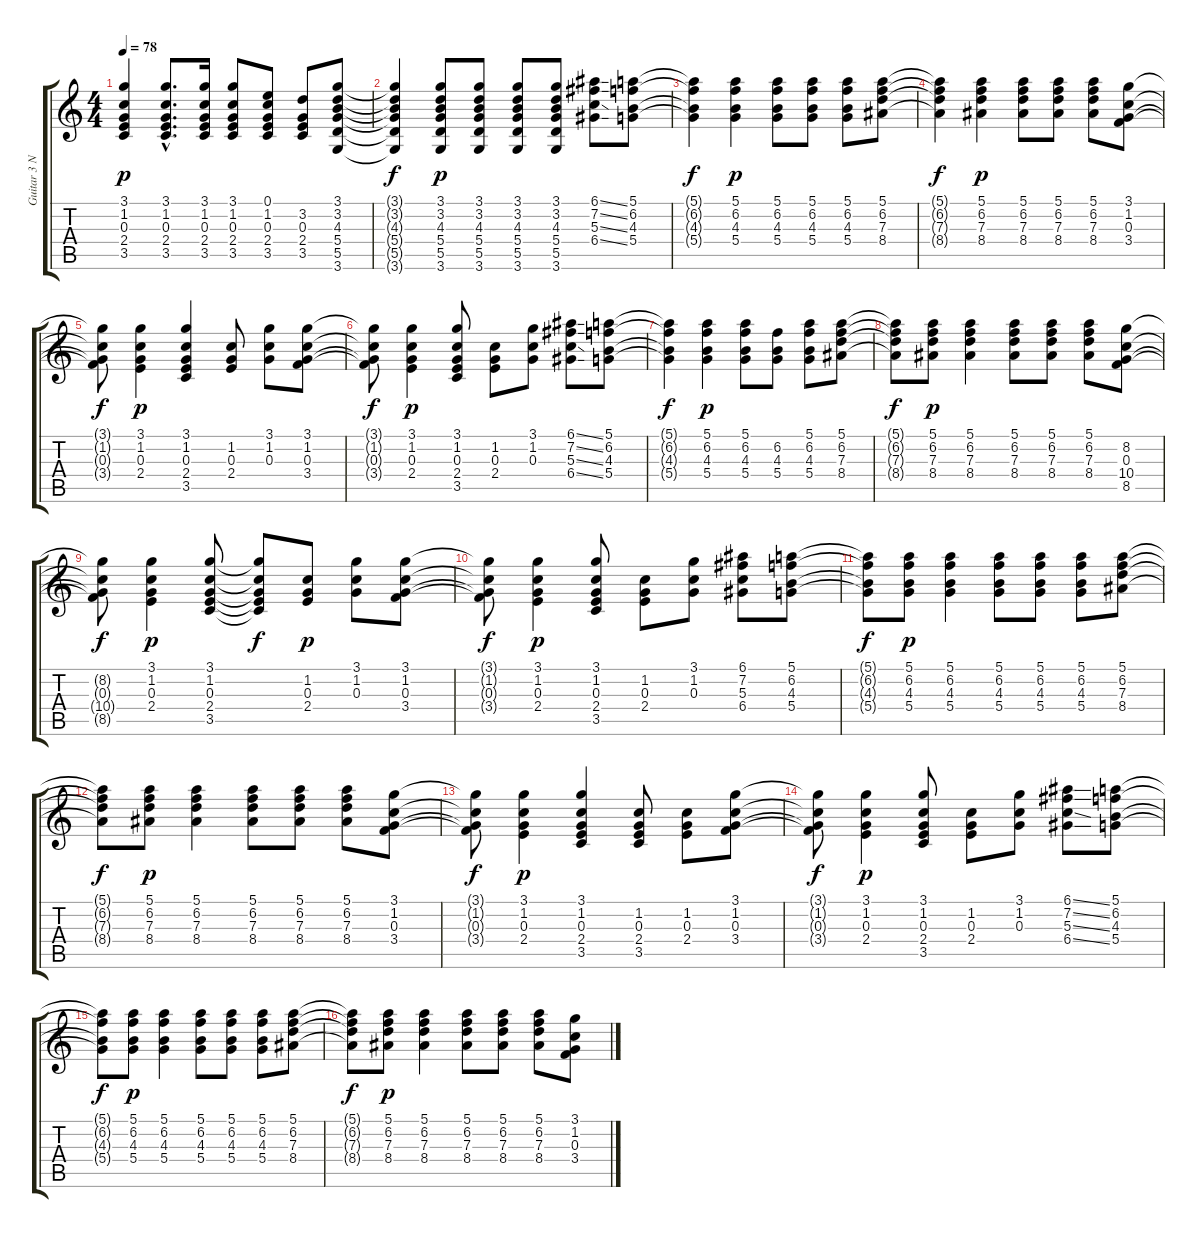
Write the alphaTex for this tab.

\track ("Guitar 3 Nylon Acoustic." "Guitar 3 N") {instrument acousticguitarnylon}
\staff {score tabs}
\tuning (E4 B3 G3 D3 A2 E2) {hide}
\ts (4 4)
\tempo 78
\clef g2
\ks c
(3.1 1.2 0.3 2.4 3.5).4{dy p} (3.1{hac} 1.2{hac} 0.3{hac} 2.4{hac} 3.5{hac}).8{d} (3.1 1.2 0.3 2.4 3.5).16 (3.1 1.2 0.3 2.4 3.5).8 (0.1 1.2 0.3 2.4 3.5).8 (3.2 0.3 2.4 3.5).8 (3.1 3.2 4.3 5.4 5.5 3.6).8 |
(3.1{t} 3.2{t} 4.3{t} 5.4{t} 5.5{t} 3.6{t}).4{dy f} (3.1 3.2 4.3 5.4 5.5 3.6).8{dy p} (3.1 3.2 4.3 5.4 5.5 3.6).8 (3.1 3.2 4.3 5.4 5.5 3.6).8 (3.1 3.2 4.3 5.4 5.5 3.6).8 (6.1{ss} 7.2{ss} 5.3{ss} 6.4{ss}).8 (5.1 6.2 4.3 5.4).8 |
(5.1{t} 6.2{t} 4.3{t} 5.4{t}).4{dy f} (5.1 6.2 4.3 5.4).4{dy p} (5.1 6.2 4.3 5.4).8 (5.1 6.2 4.3 5.4).8 (5.1 6.2 4.3 5.4).8 (5.1 6.2 7.3 8.4).8 |
(5.1{t} 6.2{t} 7.3{t} 8.4{t}).4{dy f} (5.1 6.2 7.3 8.4).4{dy p} (5.1 6.2 7.3 8.4).8 (5.1 6.2 7.3 8.4).8 (5.1 6.2 7.3 8.4).8 (3.1 1.2 0.3 3.4).8 |
(3.1{t} 1.2{t} 0.3{t} 3.4{t}).8{dy f} (3.1 1.2 0.3 2.4).4{dy p} (3.1 1.2 0.3 2.4 3.5).4 (1.2 0.3 2.4).8 (3.1 1.2 0.3).8 (3.1 1.2 0.3 3.4).8 |
(3.1{t} 1.2{t} 0.3{t} 3.4{t}).8{dy f} (3.1 1.2 0.3 2.4).4{dy p} (3.1 1.2 0.3 2.4 3.5).8 (1.2 0.3 2.4).8 (3.1 1.2 0.3).8 (6.1{ss} 7.2{ss} 5.3{ss} 6.4{ss}).8 (5.1 6.2 4.3 5.4).8 |
(5.1{t} 6.2{t} 4.3{t} 5.4{t}).4{dy f} (5.1 6.2 4.3 5.4).4{dy p} (5.1 6.2 4.3 5.4).8 (6.2 4.3 5.4).8 (5.1 6.2 4.3 5.4).8 (5.1 6.2 7.3 8.4).8 |
(5.1{t} 6.2{t} 7.3{t} 8.4{t}).8{dy f} (5.1 6.2 7.3 8.4).8{dy p} (5.1 6.2 7.3 8.4).4 (5.1 6.2 7.3 8.4).8 (5.1 6.2 7.3 8.4).8 (5.1 6.2 7.3 8.4).8 (8.2 0.3 10.4 8.5).8 |
(8.2{t} 0.3{t} 10.4{t} 8.5{t}).8{dy f} (3.1 1.2 0.3 2.4).4{dy p} (3.1 1.2 0.3 2.4 3.5).8 (3.1{t} 1.2{t} 0.3{t} 2.4{t} 3.5{t}).8{dy f} (1.2 0.3 2.4).8{dy p} (3.1 1.2 0.3).8 (3.1 1.2 0.3 3.4).8 |
(3.1{t} 1.2{t} 0.3{t} 3.4{t}).8{dy f} (3.1 1.2 0.3 2.4).4{dy p} (3.1 1.2 0.3 2.4 3.5).8 (1.2 0.3 2.4).8 (3.1 1.2 0.3).8 (6.1 7.2 5.3 6.4).8 (5.1 6.2 4.3 5.4).8 |
(5.1{t} 6.2{t} 4.3{t} 5.4{t}).8{dy f} (5.1 6.2 4.3 5.4).8{dy p} (5.1 6.2 4.3 5.4).4 (5.1 6.2 4.3 5.4).8 (5.1 6.2 4.3 5.4).8 (5.1 6.2 4.3 5.4).8 (5.1 6.2 7.3 8.4).8 |
(5.1{t} 6.2{t} 7.3{t} 8.4{t}).8{dy f} (5.1 6.2 7.3 8.4).8{dy p} (5.1 6.2 7.3 8.4).4 (5.1 6.2 7.3 8.4).8 (5.1 6.2 7.3 8.4).8 (5.1 6.2 7.3 8.4).8 (3.1 1.2 0.3 3.4).8 |
(3.1{t} 1.2{t} 0.3{t} 3.4{t}).8{dy f} (3.1 1.2 0.3 2.4).4{dy p} (3.1 1.2 0.3 2.4 3.5).4 (1.2 0.3 2.4 3.5).8 (1.2 0.3 2.4).8 (3.1 1.2 0.3 3.4).8 |
(3.1{t} 1.2{t} 0.3{t} 3.4{t}).8{dy f} (3.1 1.2 0.3 2.4).4{dy p} (3.1 1.2 0.3 2.4 3.5).8 (1.2 0.3 2.4).8 (3.1 1.2 0.3).8 (6.1{ss} 7.2{ss} 5.3{ss} 6.4{ss}).8 (5.1 6.2 4.3 5.4).8 |
(5.1{t} 6.2{t} 4.3{t} 5.4{t}).8{dy f} (5.1 6.2 4.3 5.4).8{dy p} (5.1 6.2 4.3 5.4).4 (5.1 6.2 4.3 5.4).8 (5.1 6.2 4.3 5.4).8 (5.1 6.2 4.3 5.4).8 (5.1 6.2 7.3 8.4).8 |
(5.1{t} 6.2{t} 7.3{t} 8.4{t}).8{dy f} (5.1 6.2 7.3 8.4).8{dy p} (5.1 6.2 7.3 8.4).4 (5.1 6.2 7.3 8.4).8 (5.1 6.2 7.3 8.4).8 (5.1 6.2 7.3 8.4).8 (3.1 1.2 0.3 3.4).8
